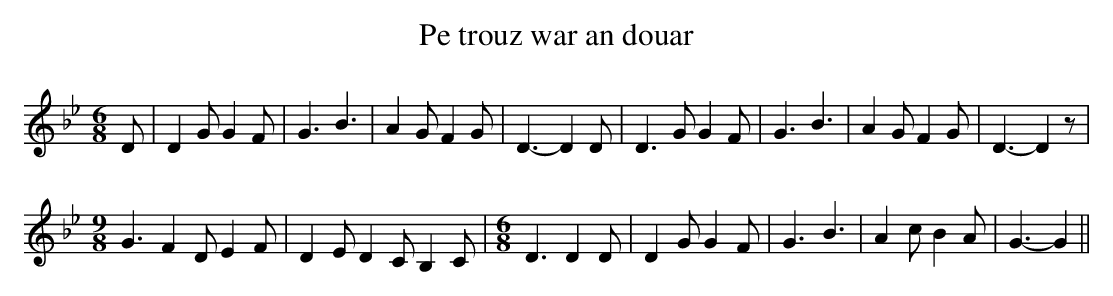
X:1
T:Pe trouz war an douar
M:6/8
L:1/8
K:Gm
D|D2G G2F|G3 B3|A2G F2G|D3- D2D|D3G G2F|G3 B3|A2G F2 G|D3-D2z|
[M:9/8]G3 F2D E2F|D2E D2C B,2C|[M:6/8]D3 D2D|D2G G2F|G3 B3|A2c B2A|G3- G2||
